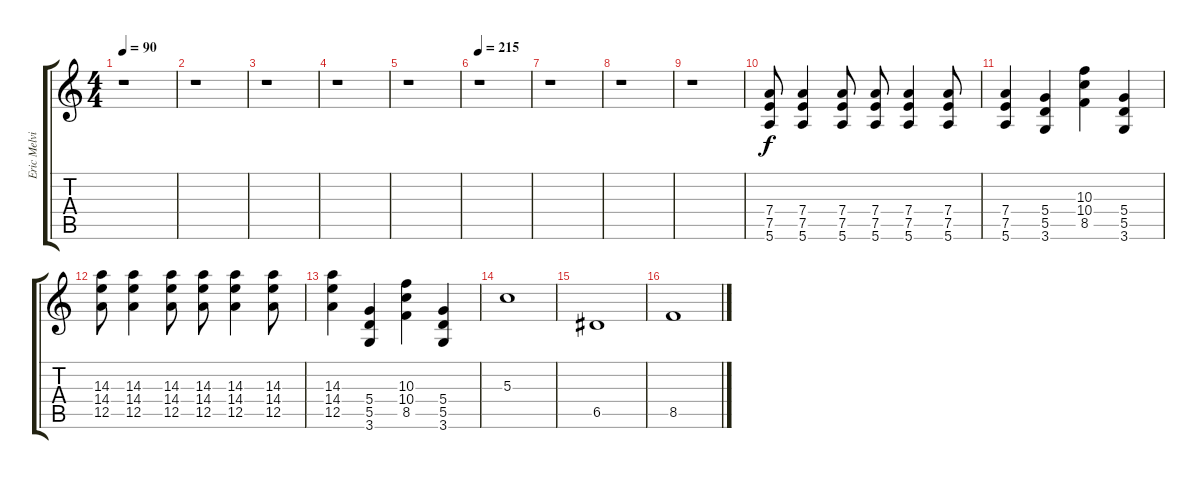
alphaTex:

\track ("Eric Melvin" "Eric Melvi") {instrument overdrivenguitar}
\staff {score tabs}
\tuning (E4 B3 G3 D3 A2 E2) {hide}
\ts (4 4)
\tempo 90
\clef g2
\ks c
r.1{dy f} |
r.1 |
r.1 |
r.1 |
r.1 |
\tempo 215
r.1 |
r.1 |
r.1 |
r.1 |
(7.4 7.5 5.6).8 (7.4 7.5 5.6).4 (7.4 7.5 5.6).8 (7.4 7.5 5.6).8 (7.4 7.5 5.6).4 (7.4 7.5 5.6).8 |
(7.4 7.5 5.6).4 (5.4 5.5 3.6).4 (10.3 10.4 8.5).4 (5.4 5.5 3.6).4 |
(14.3 14.4 12.5).8 (14.3 14.4 12.5).4 (14.3 14.4 12.5).8 (14.3 14.4 12.5).8 (14.3 14.4 12.5).4 (14.3 14.4 12.5).8 |
(14.3 14.4 12.5).4 (5.4 5.5 3.6).4 (10.3 10.4 8.5).4 (5.4 5.5 3.6).4 |
5.3.1 |
6.5.1 |
8.5.1
